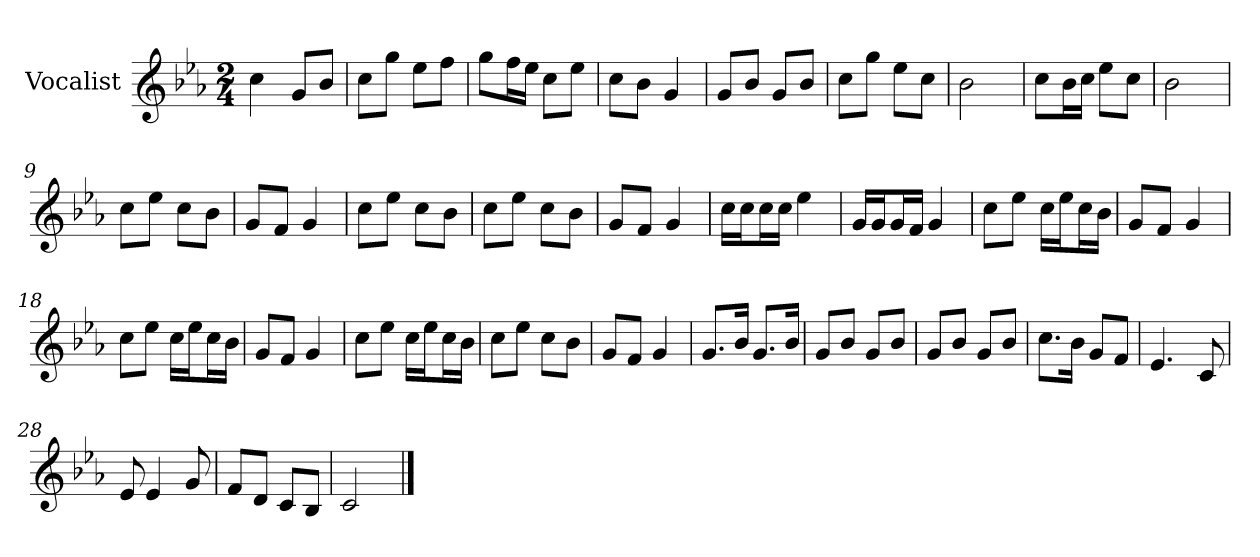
**kern
*part1
*staff1
*I"Vocalist
*k[b-e-a-]
*E-:
*M2/4
=
4cc
8gL
8b-J
=1
8ccL
8ggJ
8ee-L
8ffJ
=2
8ggL
16ffL
16ee-JJ
8ccL
8ee-J
=3
8ccL
8b-J
4g
=4
8gL
8b-J
8gL
8b-J
=5
8ccL
8ggJ
8ee-L
8ccJ
=6
2b-
=7
8ccL
16b-L
16ccJJ
8ee-L
8ccJ
=8
2b-
=9
8ccL
8ee-J
8ccL
8b-J
=10
8gL
8fJ
4g
=11
8ccL
8ee-J
8ccL
8b-J
=12
8ccL
8ee-J
8ccL
8b-J
=13
8gL
8fJ
4g
=14
16ccLL
16ccJ
16ccL
16ccJJ
4ee-
=15
16gLL
16gJ
16gL
16fJJ
4g
=16
8ccL
8ee-J
16ccLL
16ee-J
16ccL
16b-JJ
=17
8gL
8fJ
4g
=18
8ccL
8ee-J
16ccLL
16ee-J
16ccL
16b-JJ
=19
8gL
8fJ
4g
=20
8ccL
8ee-J
16ccLL
16ee-J
16ccL
16b-JJ
=21
8ccL
8ee-J
8ccL
8b-J
=22
8gL
8fJ
4g
=23
8.gL
16b-Jk
8.gL
16b-Jk
=24
8gL
8b-J
8gL
8b-J
=25
8gL
8b-J
8gL
8b-J
=26
8.ccL
16b-Jk
8gL
8fJ
=27
4.e-
8c
=28
8e-
4e-
8g
=29
8fL
8dJ
8cL
8B-J
=30
2c
==
*-
